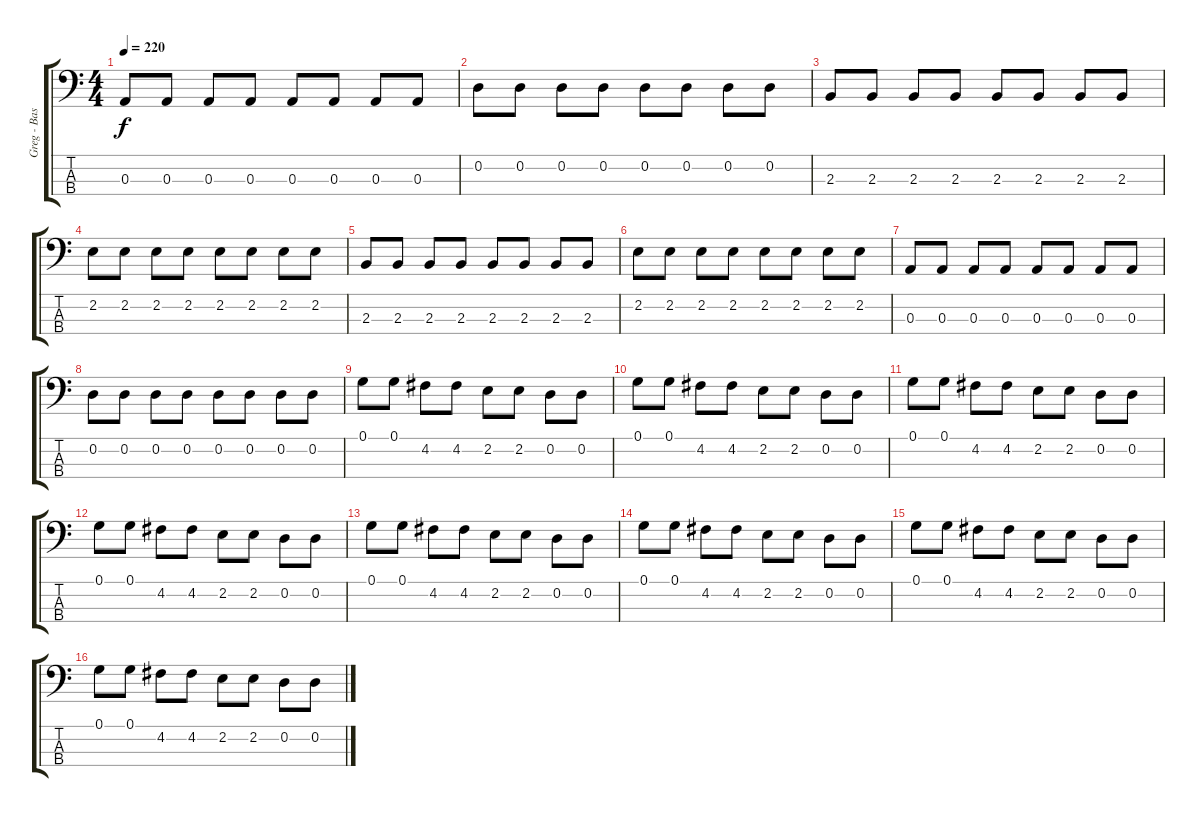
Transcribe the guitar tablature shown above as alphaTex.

\track ("Greg - Bass" "Greg - Bas") {instrument electricbasspick}
\staff {score tabs}
\tuning (G2 D2 A1 E1) {hide}
\ts (4 4)
\tempo 220
\clef f4
\ks c
0.3.8{dy f} 0.3.8 0.3.8 0.3.8 0.3.8 0.3.8 0.3.8 0.3.8 |
0.2.8 0.2.8 0.2.8 0.2.8 0.2.8 0.2.8 0.2.8 0.2.8 |
2.3.8 2.3.8 2.3.8 2.3.8 2.3.8 2.3.8 2.3.8 2.3.8 |
2.2.8 2.2.8 2.2.8 2.2.8 2.2.8 2.2.8 2.2.8 2.2.8 |
2.3.8 2.3.8 2.3.8 2.3.8 2.3.8 2.3.8 2.3.8 2.3.8 |
2.2.8 2.2.8 2.2.8 2.2.8 2.2.8 2.2.8 2.2.8 2.2.8 |
0.3.8 0.3.8 0.3.8 0.3.8 0.3.8 0.3.8 0.3.8 0.3.8 |
0.2.8 0.2.8 0.2.8 0.2.8 0.2.8 0.2.8 0.2.8 0.2.8 |
0.1.8 0.1.8 4.2.8 4.2.8 2.2.8 2.2.8 0.2.8 0.2.8 |
0.1.8 0.1.8 4.2.8 4.2.8 2.2.8 2.2.8 0.2.8 0.2.8 |
0.1.8 0.1.8 4.2.8 4.2.8 2.2.8 2.2.8 0.2.8 0.2.8 |
0.1.8 0.1.8 4.2.8 4.2.8 2.2.8 2.2.8 0.2.8 0.2.8 |
0.1.8 0.1.8 4.2.8 4.2.8 2.2.8 2.2.8 0.2.8 0.2.8 |
0.1.8 0.1.8 4.2.8 4.2.8 2.2.8 2.2.8 0.2.8 0.2.8 |
0.1.8 0.1.8 4.2.8 4.2.8 2.2.8 2.2.8 0.2.8 0.2.8 |
0.1.8 0.1.8 4.2.8 4.2.8 2.2.8 2.2.8 0.2.8 0.2.8
